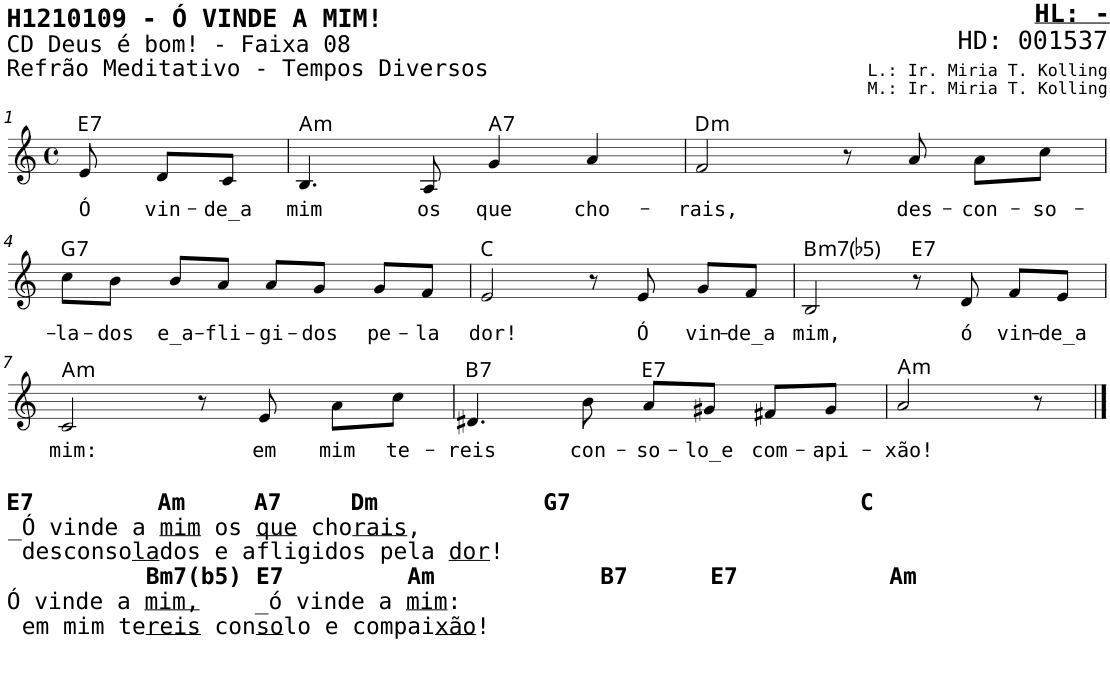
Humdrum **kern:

**kern	**text	**harte
*part1	*part1	*part1
*staff1	*staff1	*
*I"Voz	*	*
*I'V	*	*
*stria5	*	*
*clefG2	*	*
*k[]	*	*
*M4/4	*	*
*met(c)	*	*
=1	=1	=1
!	!LO:LY:b	!LO:H:kt=7
8e/	Ó	E:7
!	!LO:LY:b	!
8d/L	vin-	.
!	!LO:LY:b	!
8c/J	-de_a	.
=2	=2	=2
!	!LO:LY:b	!LO:H:kt=m
4.B/	mim	A:min
!	!LO:LY:b	!
8A/	os	.
!	!LO:LY:b	!LO:H:kt=7
4g/	que	A:7
!	!LO:LY:b	!
4a/	cho-	.
=3	=3	=3
!	!LO:LY:b	!LO:H:kt=m
2f/	-rais,	D:min
8r	.	.
!	!LO:LY:b	!
8a/	des-	.
!	!LO:LY:b	!
8a\L	-con-	.
!	!LO:LY:b	!
8cc\J	-so-	.
!!LO:LB:g=z
=4	=4	=4
!	!LO:LY:b	!LO:H:kt=7
8cc\L	-la-	G:7
!	!LO:LY:b	!
8b\J	-dos	.
!	!LO:LY:b	!
8b/L	e_a-	.
!	!LO:LY:b	!
8a/J	-fli-	.
!	!LO:LY:b	!
8a/L	-gi-	.
!	!LO:LY:b	!
8g/J	-dos	.
!	!LO:LY:b	!
8g/L	pe-	.
!	!LO:LY:b	!
8f/J	-la	.
=5	=5	=5
!	!LO:LY:b	!
2e/	dor!	C:maj
8r	.	.
!	!LO:LY:b	!
8e/	Ó	.
!	!LO:LY:b	!
8g/L	vin-	.
!	!LO:LY:b	!
8f/J	-de_a	.
=6	=6	=6
!	!LO:LY:b	!LO:H:kt=m7(b5)
2B/	mim,	B:hdim7
!	!	!LO:H:kt=7
8r	.	E:7
!	!LO:LY:b	!
8d/	ó	.
!	!LO:LY:b	!
8f/L	vin-	.
!	!LO:LY:b	!
8e/J	-de_a	.
!!LO:LB:g=z
=7	=7	=7
!LO:TX:b:B:t=E7         Am     A7     Dm            G7                     C	!	!
!LO:TX:b:t=_Ó vinde a	!	!
!LO:TX:b:t=mim	!	!
!LO:TX:b:t=os	!	!
!LO:TX:b:t=que	!	!
!LO:TX:b:t=cho	!	!
!LO:TX:b:t=rais	!	!
!LO:TX:b:t=,	!	!
!LO:TX:b:t=desconso	!	!
!LO:TX:b:t=la	!	!
!LO:TX:b:t=dos e afligidos pela	!	!
!LO:TX:b:t=dor	!	!
!LO:TX:b:t=!	!	!
!LO:TX:b:B:t=Bm7(b5) E7         Am            B7      E7           Am	!	!
!LO:TX:b:t=Ó vinde a	!	!
!LO:TX:b:t=mim,	!	!
!LO:TX:b:t=_ó vinde a	!	!
!LO:TX:b:t=mim	!	!
!LO:TX:b:t=&colon;	!	!
!LO:TX:b:t=em mim te	!	!
!LO:TX:b:t=reis	!	!
!LO:TX:b:t=con	!	!
!LO:TX:b:t=so	!	!
!LO:TX:b:t=lo e compai	!	!
!LO:TX:b:t=xão	!	!
!LO:TX:b:t=!	!	!
!	!LO:LY:b	!LO:H:kt=m
2c/	mim:	A:min
8r	.	.
!	!LO:LY:b	!
8e/	em	.
!	!LO:LY:b	!
8a\L	mim	.
!	!LO:LY:b	!
8cc\J	te-	.
=8	=8	=8
!	!LO:LY:b	!LO:H:kt=7
4.d#X/	-reis	B:7
!	!LO:LY:b	!
8b\	con-	.
!	!LO:LY:b	!LO:H:kt=7
8a/L	-so-	E:7
!	!LO:LY:b	!
8g#X/J	-lo_e	.
!	!LO:LY:b	!
8f#X/L	com-	.
!	!LO:LY:b	!
8g#/J	-api-	.
=9	=9	=9
!	!LO:LY:b	!LO:H:kt=m
2a/	-xão!	A:min
8r	.	.
==	==	==
*-	*-	*-
